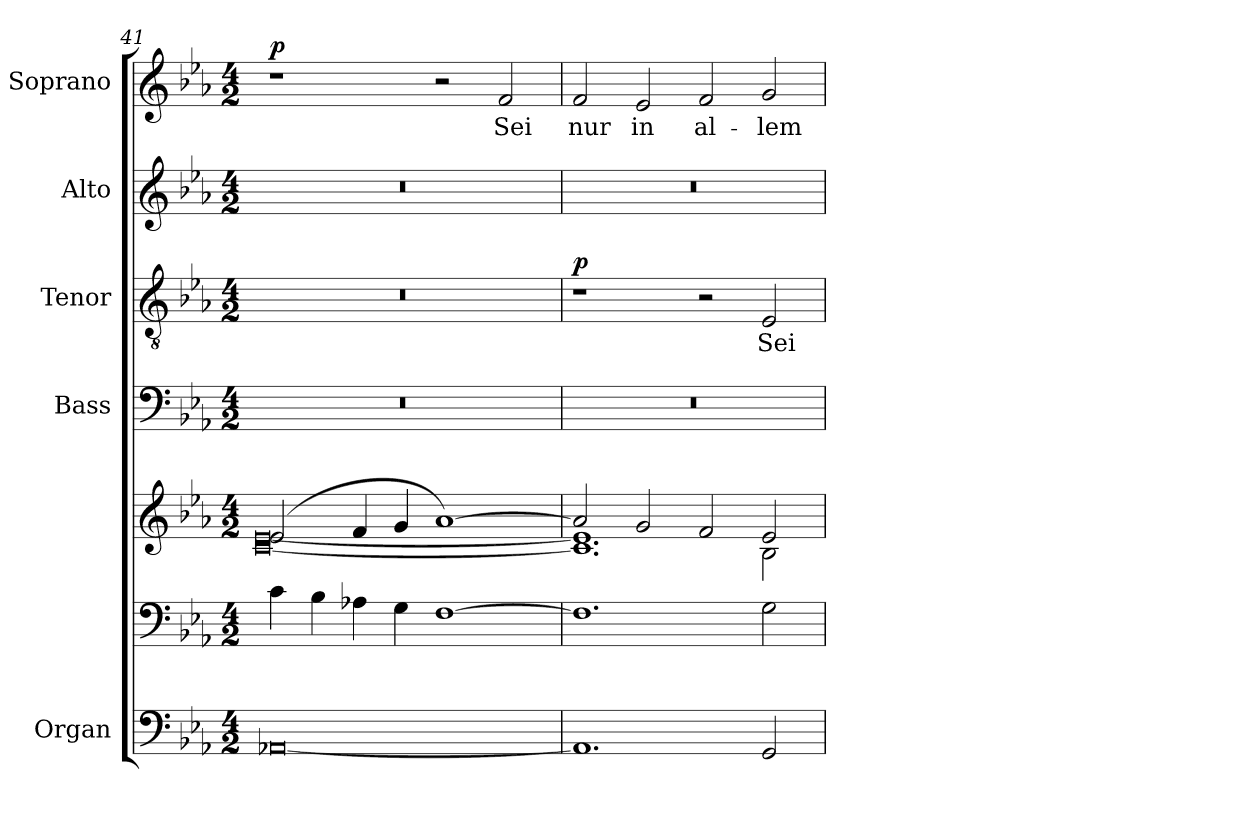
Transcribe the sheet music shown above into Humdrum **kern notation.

**kern	**kern	**kern	**kern	**kern	**text	**dynam	**kern	**kern	**text	**dynam
*part5	*part5	*part5	*part4	*part3	*part3	*part3	*part2	*part1	*part1	*part1
*staff7	*staff6	*staff5	*staff4	*staff3	*staff3	*staff3	*staff2	*staff1	*staff1	*staff1
*I"Organ	*	*	*I"Bass	*I"Tenor	*	*	*I"Alto	*I"Soprano	*	*
*	*	*	*	*	*	*	*	*I'Pno	*	*
!!LO:PB:g=z
*clefF4	*clefF4	*clefG2	*clefF4	*clefGv2	*	*	*clefG2	*clefG2	*	*
*k[b-e-a-]	*k[b-e-a-]	*k[b-e-a-]	*k[b-e-a-]	*k[b-e-a-]	*	*	*k[b-e-a-]	*k[b-e-a-]	*	*
*E-:	*E-:	*E-:	*E-:	*E-:	*	*	*E-:	*E-:	*	*
*M4/2	*M4/2	*M4/2	*M4/2	*M4/2	*	*	*M4/2	*M4/2	*	*
=41	=41	=41	=41	=41	=41	=41	=41	=41	=41	=41
*	*	*^	*	*	*	*	*	*	*	*
!	!	!	!	!	!	!	!	!	!	!	!LO:DY:b
[0AA-X	4c\	(>2e-/	[0c [0e-	0r	0r	.	.	0r	1r	.	p
.	4B-\	.	.	.	.	.	.	.	.	.	.
.	4A-X\	4f/	.	.	.	.	.	.	.	.	.
.	4G\	4g/	.	.	.	.	.	.	.	.	.
.	[1F	[1a-)	.	.	.	.	.	.	2r	.	.
!	!	!	!	!	!	!	!	!	!	!LO:LY:b	!
.	.	.	.	.	.	.	.	.	2f/	Sei	.
=42	=42	=42	=42	=42	=42	=42	=42	=42	=42	=42	=42
!	!	!	!	!	!	!	!LO:DY:b	!	!	!LO:LY:b	!
1.AA-]	1.F]	2a-/]	1.c] 1.e-]	0r	1r	.	p	0r	2f/	nur	.
!	!	!	!	!	!	!	!	!	!	!LO:LY:b	!
.	.	2g/	.	.	.	.	.	.	2e-/	in	.
!	!	!	!	!	!	!	!	!	!	!LO:LY:b	!
.	.	2f/	.	.	2r	.	.	.	2f/	al-	.
!	!	!	!	!	!	!LO:LY:b	!	!	!	!LO:LY:b	!
2GG/	2G\	2e-/	2B-\	.	2E-/	Sei	.	.	2g/	-lem	.
*	*	*v	*v	*	*	*	*	*	*	*	*
=	=	=	=	=	=	=	=	=	=	=
*-	*-	*-	*-	*-	*-	*-	*-	*-	*-	*-
